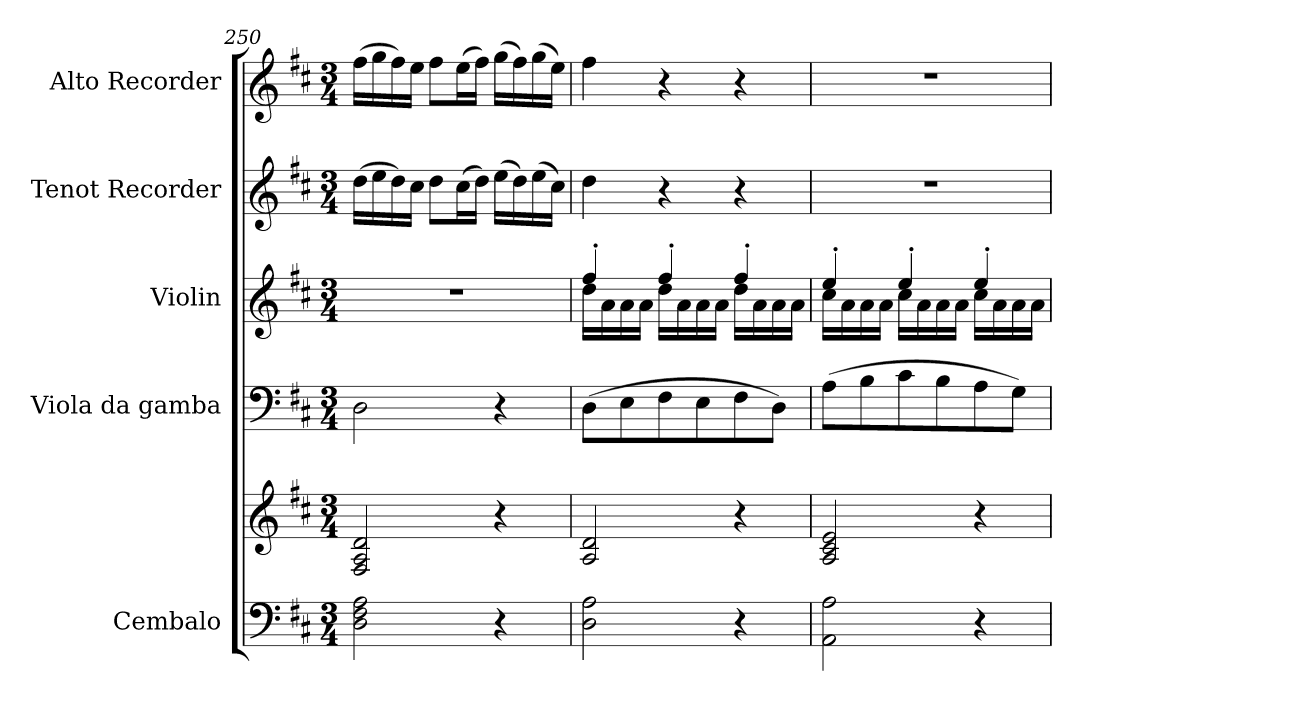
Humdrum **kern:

**kern	**kern	**kern	**kern	**kern	**kern
*part5	*part5	*part4	*part3	*part2	*part1
*staff6	*staff5	*staff4	*staff3	*staff2	*staff1
*I"Cembalo	*	*I"Viola da gamba	*I"Violin	*I"Tenot Recorder	*I"Alto Recorder
*	*	*I'Vla. d. g.	*I'Vln.	*I'T. Rec.	*I'A. Rec
*clefF4	*clefG2	*clefF4	*clefG2	*clefG2	*clefG2
*k[f#c#]	*k[f#c#]	*k[f#c#]	*k[f#c#]	*k[f#c#]	*k[f#c#]
*M3/4	*M3/4	*M3/4	*M3/4	*M3/4	*M3/4
=250	=250	=250	=250	=250	=250
2D\ 2F#\ 2A\	2F#/ 2A/ 2d/	2D\	2.r	(16dd\LL	(16ff#\LL
.	.	.	.	16ee\	16gg\
.	.	.	.	16dd\)	16ff#\)
.	.	.	.	16cc#\JJ	16ee\JJ
.	.	.	.	8dd\L	8ff#\L
.	.	.	.	(16cc#\L	(16ee\L
.	.	.	.	16dd\JJ)	16ff#\JJ)
4r	4r	4r	.	(16ee\LL	(16gg\LL
.	.	.	.	16dd\)	16ff#\)
.	.	.	.	(16ee\	(16gg\
.	.	.	.	16cc#\JJ)	16ee\JJ)
!!LO:LB:g=z
=251	=251	=251	=251	=251	=251
*	*	*	*^	*	*
2D\ 2A\	2A/ 2d/	(8D\L	4ff#'/	16dd\LL	4dd\	4ff#\
.	.	.	.	16a\	.	.
.	.	8E\	.	16a\	.	.
.	.	.	.	16a\JJ	.	.
.	.	8F#\	4ff#'/	16dd\LL	4r	4r
.	.	.	.	16a\	.	.
.	.	8E\	.	16a\	.	.
.	.	.	.	16a\JJ	.	.
4r	4r	8F#\	4ff#'/	16dd\LL	4r	4r
.	.	.	.	16a\	.	.
.	.	8D\J)	.	16a\	.	.
.	.	.	.	16a\JJ	.	.
=252	=252	=252	=252	=252	=252	=252
2AA\ 2A\	2A/ 2c#/ 2e/	(8A\L	4ee'/	16cc#\LL	2.r	2.r
.	.	.	.	16a\	.	.
.	.	8B\	.	16a\	.	.
.	.	.	.	16a\JJ	.	.
.	.	8c#\	4ee'/	16cc#\LL	.	.
.	.	.	.	16a\	.	.
.	.	8B\	.	16a\	.	.
.	.	.	.	16a\JJ	.	.
4r	4r	8A\	4ee'/	16cc#\LL	.	.
.	.	.	.	16a\	.	.
.	.	8G\J)	.	16a\	.	.
.	.	.	.	16a\JJ	.	.
*	*	*	*v	*v	*	*
=	=	=	=	=	=
*-	*-	*-	*-	*-	*-
